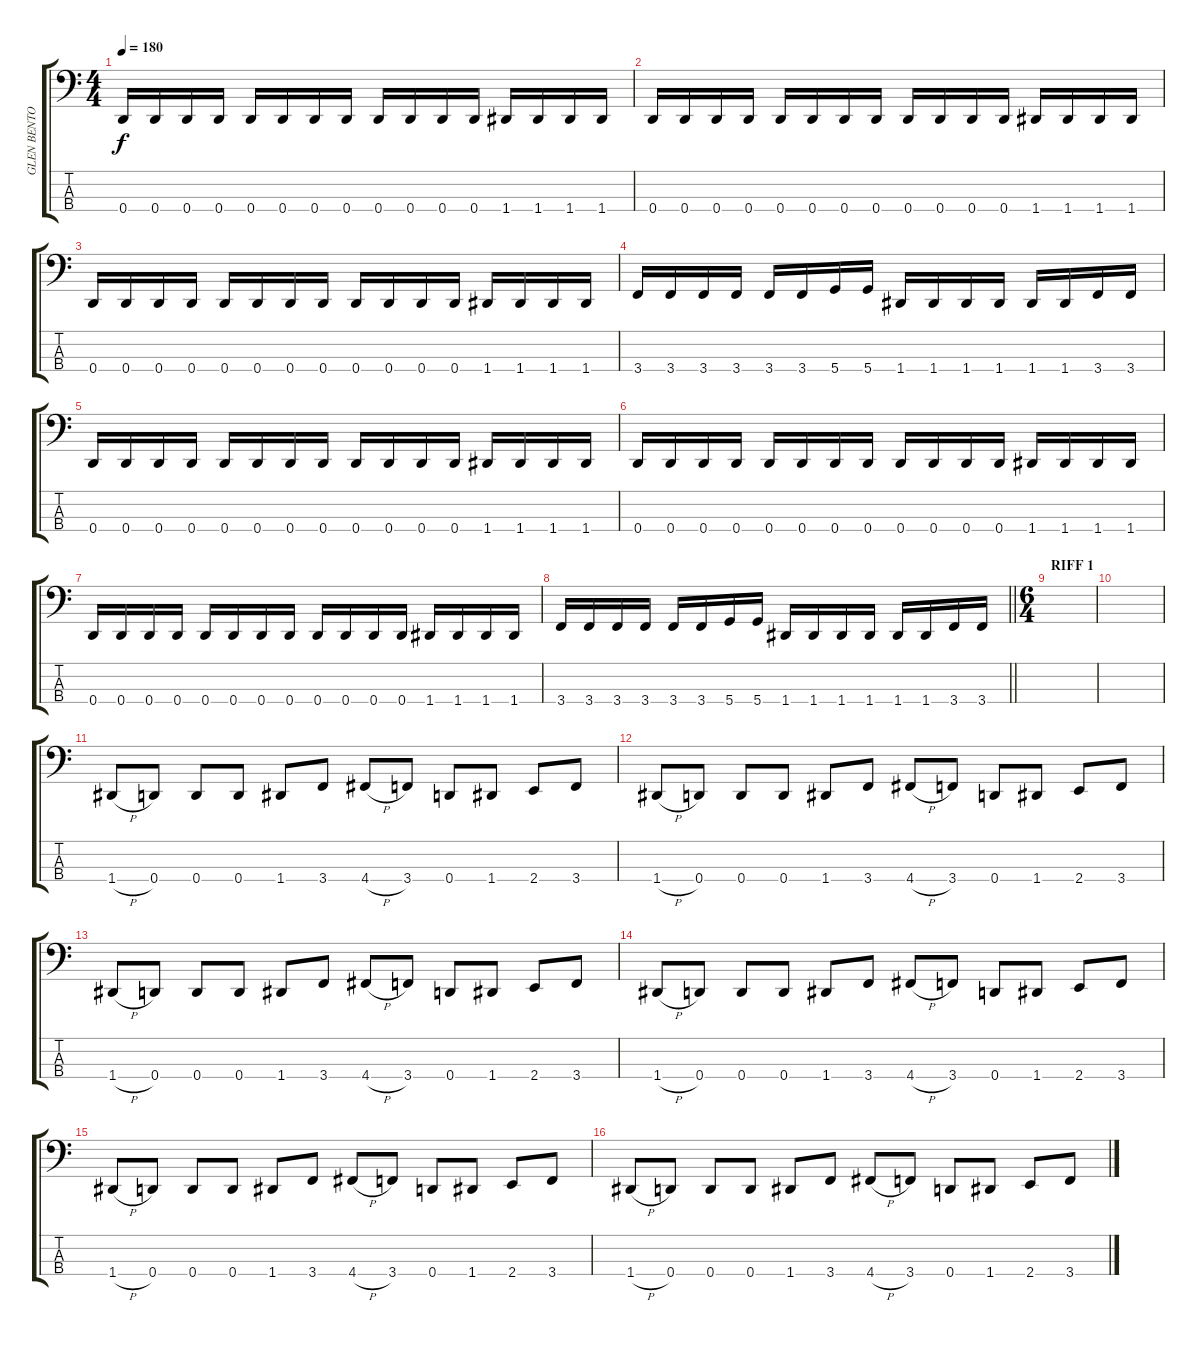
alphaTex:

\track ("GLEN BENTON" "GLEN BENTO") {instrument electricbassfinger}
\staff {score tabs}
\tuning (F2 C2 G1 D1) {hide}
\ts (4 4)
\tempo 180
\clef f4
\ks c
0.4.16{dy f} 0.4.16 0.4.16 0.4.16 0.4.16 0.4.16 0.4.16 0.4.16 0.4.16 0.4.16 0.4.16 0.4.16 1.4.16 1.4.16 1.4.16 1.4.16 |
0.4.16 0.4.16 0.4.16 0.4.16 0.4.16 0.4.16 0.4.16 0.4.16 0.4.16 0.4.16 0.4.16 0.4.16 1.4.16 1.4.16 1.4.16 1.4.16 |
0.4.16 0.4.16 0.4.16 0.4.16 0.4.16 0.4.16 0.4.16 0.4.16 0.4.16 0.4.16 0.4.16 0.4.16 1.4.16 1.4.16 1.4.16 1.4.16 |
3.4.16 3.4.16 3.4.16 3.4.16 3.4.16 3.4.16 5.4.16 5.4.16 1.4.16 1.4.16 1.4.16 1.4.16 1.4.16 1.4.16 3.4.16 3.4.16 |
0.4.16 0.4.16 0.4.16 0.4.16 0.4.16 0.4.16 0.4.16 0.4.16 0.4.16 0.4.16 0.4.16 0.4.16 1.4.16 1.4.16 1.4.16 1.4.16 |
0.4.16 0.4.16 0.4.16 0.4.16 0.4.16 0.4.16 0.4.16 0.4.16 0.4.16 0.4.16 0.4.16 0.4.16 1.4.16 1.4.16 1.4.16 1.4.16 |
0.4.16 0.4.16 0.4.16 0.4.16 0.4.16 0.4.16 0.4.16 0.4.16 0.4.16 0.4.16 0.4.16 0.4.16 1.4.16 1.4.16 1.4.16 1.4.16 |
\barLineRight lightlight
3.4.16 3.4.16 3.4.16 3.4.16 3.4.16 3.4.16 5.4.16 5.4.16 1.4.16 1.4.16 1.4.16 1.4.16 1.4.16 1.4.16 3.4.16 3.4.16 |
\ts (6 4)
\section ("" "RIFF 1")
|
|
1.4{h}.8 0.4.8 0.4.8 0.4.8 1.4.8 3.4.8 4.4{h}.8 3.4.8 0.4.8 1.4.8 2.4.8 3.4.8 |
1.4{h}.8 0.4.8 0.4.8 0.4.8 1.4.8 3.4.8 4.4{h}.8 3.4.8 0.4.8 1.4.8 2.4.8 3.4.8 |
1.4{h}.8 0.4.8 0.4.8 0.4.8 1.4.8 3.4.8 4.4{h}.8 3.4.8 0.4.8 1.4.8 2.4.8 3.4.8 |
1.4{h}.8 0.4.8 0.4.8 0.4.8 1.4.8 3.4.8 4.4{h}.8 3.4.8 0.4.8 1.4.8 2.4.8 3.4.8 |
1.4{h}.8 0.4.8 0.4.8 0.4.8 1.4.8 3.4.8 4.4{h}.8 3.4.8 0.4.8 1.4.8 2.4.8 3.4.8 |
1.4{h}.8 0.4.8 0.4.8 0.4.8 1.4.8 3.4.8 4.4{h}.8 3.4.8 0.4.8 1.4.8 2.4.8 3.4.8
